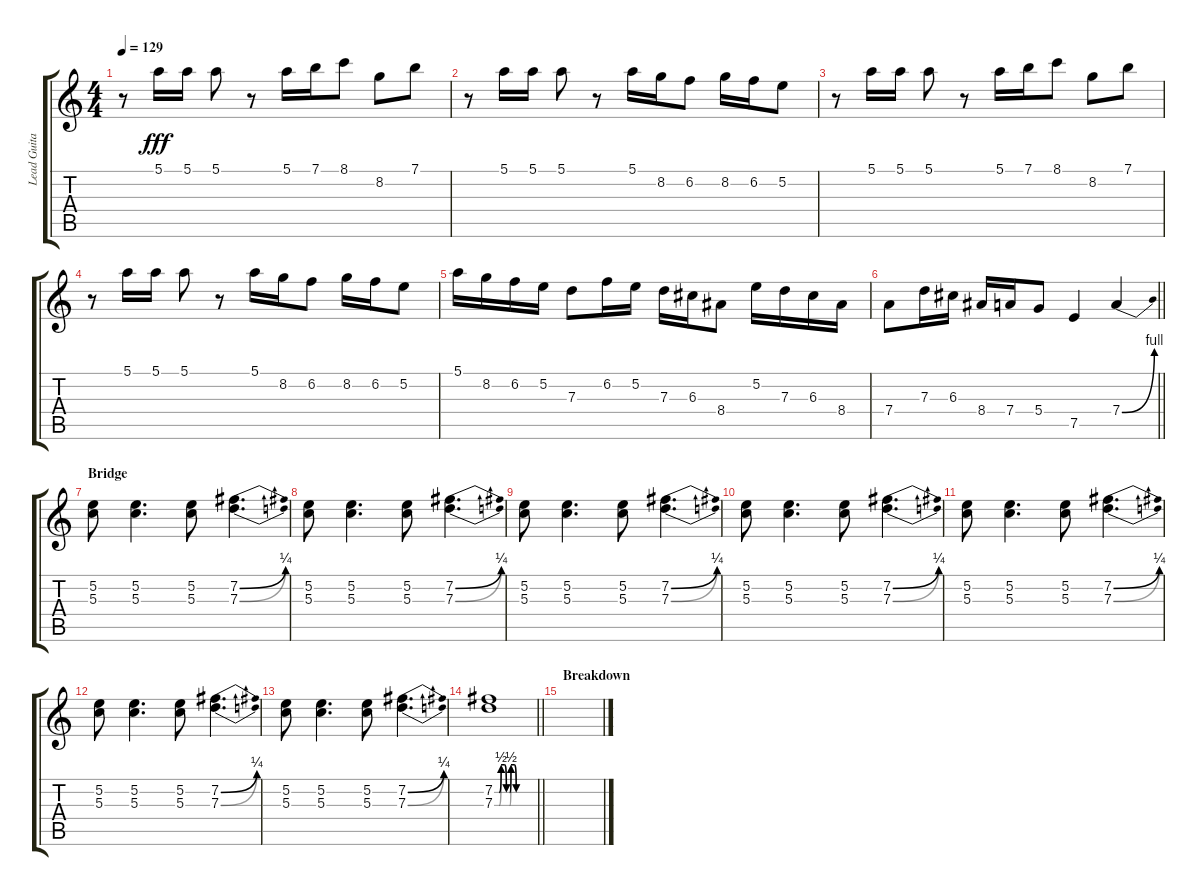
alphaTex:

\track ("Lead Guitar L" "Lead Guita") {instrument distortionguitar}
\staff {score tabs}
\tuning (E4 B3 G3 D3 A2 E2) {hide}
\ts (4 4)
\tempo 129
\clef g2
\ks c
r.8{dy fff} 5.1.16 5.1.16 5.1.8 r.8 5.1.16 7.1.16 8.1.8 8.2.8 7.1.8 |
r.8 5.1.16 5.1.16 5.1.8 r.8 5.1.16 8.2.16 6.2.8 8.2.16 6.2.16 5.2.8 |
r.8 5.1.16 5.1.16 5.1.8 r.8 5.1.16 7.1.16 8.1.8 8.2.8 7.1.8 |
r.8 5.1.16 5.1.16 5.1.8 r.8 5.1.16 8.2.16 6.2.8 8.2.16 6.2.16 5.2.8 |
5.1.16 8.2.16 6.2.16 5.2.16 7.3.8 6.2.16 5.2.16 7.3.16 6.3.16 8.4.8 5.2.16 7.3.16 6.3.16 8.4.16 |
\barLineRight lightlight
7.4.8 7.3.16 6.3.16 8.4.16 7.4.16 5.4.8 7.5.4 7.4{be (bend 0 0 60 4)}.4 |
\section ("" "Bridge")
(5.2 5.3).8{volume 10} (5.2 5.3).4{d} (5.2 5.3).8 (7.2{be (bend 0 0 60 1)} 7.3{be (bend 0 0 60 1)}).4{d} |
(5.2 5.3).8 (5.2 5.3).4{d} (5.2 5.3).8 (7.2{be (bend 0 0 60 1)} 7.3{be (bend 0 0 60 1)}).4{d} |
(5.2 5.3).8 (5.2 5.3).4{d} (5.2 5.3).8 (7.2{be (bend 0 0 60 1)} 7.3{be (bend 0 0 60 1)}).4{d} |
(5.2 5.3).8 (5.2 5.3).4{d} (5.2 5.3).8 (7.2{be (bend 0 0 60 1)} 7.3{be (bend 0 0 60 1)}).4{d} |
(5.2 5.3).8 (5.2 5.3).4{d} (5.2 5.3).8 (7.2{be (bend 0 0 60 1)} 7.3{be (bend 0 0 60 1)}).4{d} |
(5.2 5.3).8 (5.2 5.3).4{d} (5.2 5.3).8 (7.2{be (bend 0 0 60 1)} 7.3{be (bend 0 0 60 1)}).4{d} |
(5.2 5.3).8 (5.2 5.3).4{d} (5.2 5.3).8 (7.2{be (bend 0 0 60 1)} 7.3{be (bend 0 0 60 1)}).4{d} |
\barLineRight lightlight
(7.2{be (custom 0 0 7 0 10 2 15 2 18 0 23 0 25 2 30 2 33 0 60 0)} 7.3{be (custom 0 0 7 0 10 2 15 2 18 0 23 0 25 2 30 2 33 0 60 0)}).1 |
\section ("" "Breakdown")
